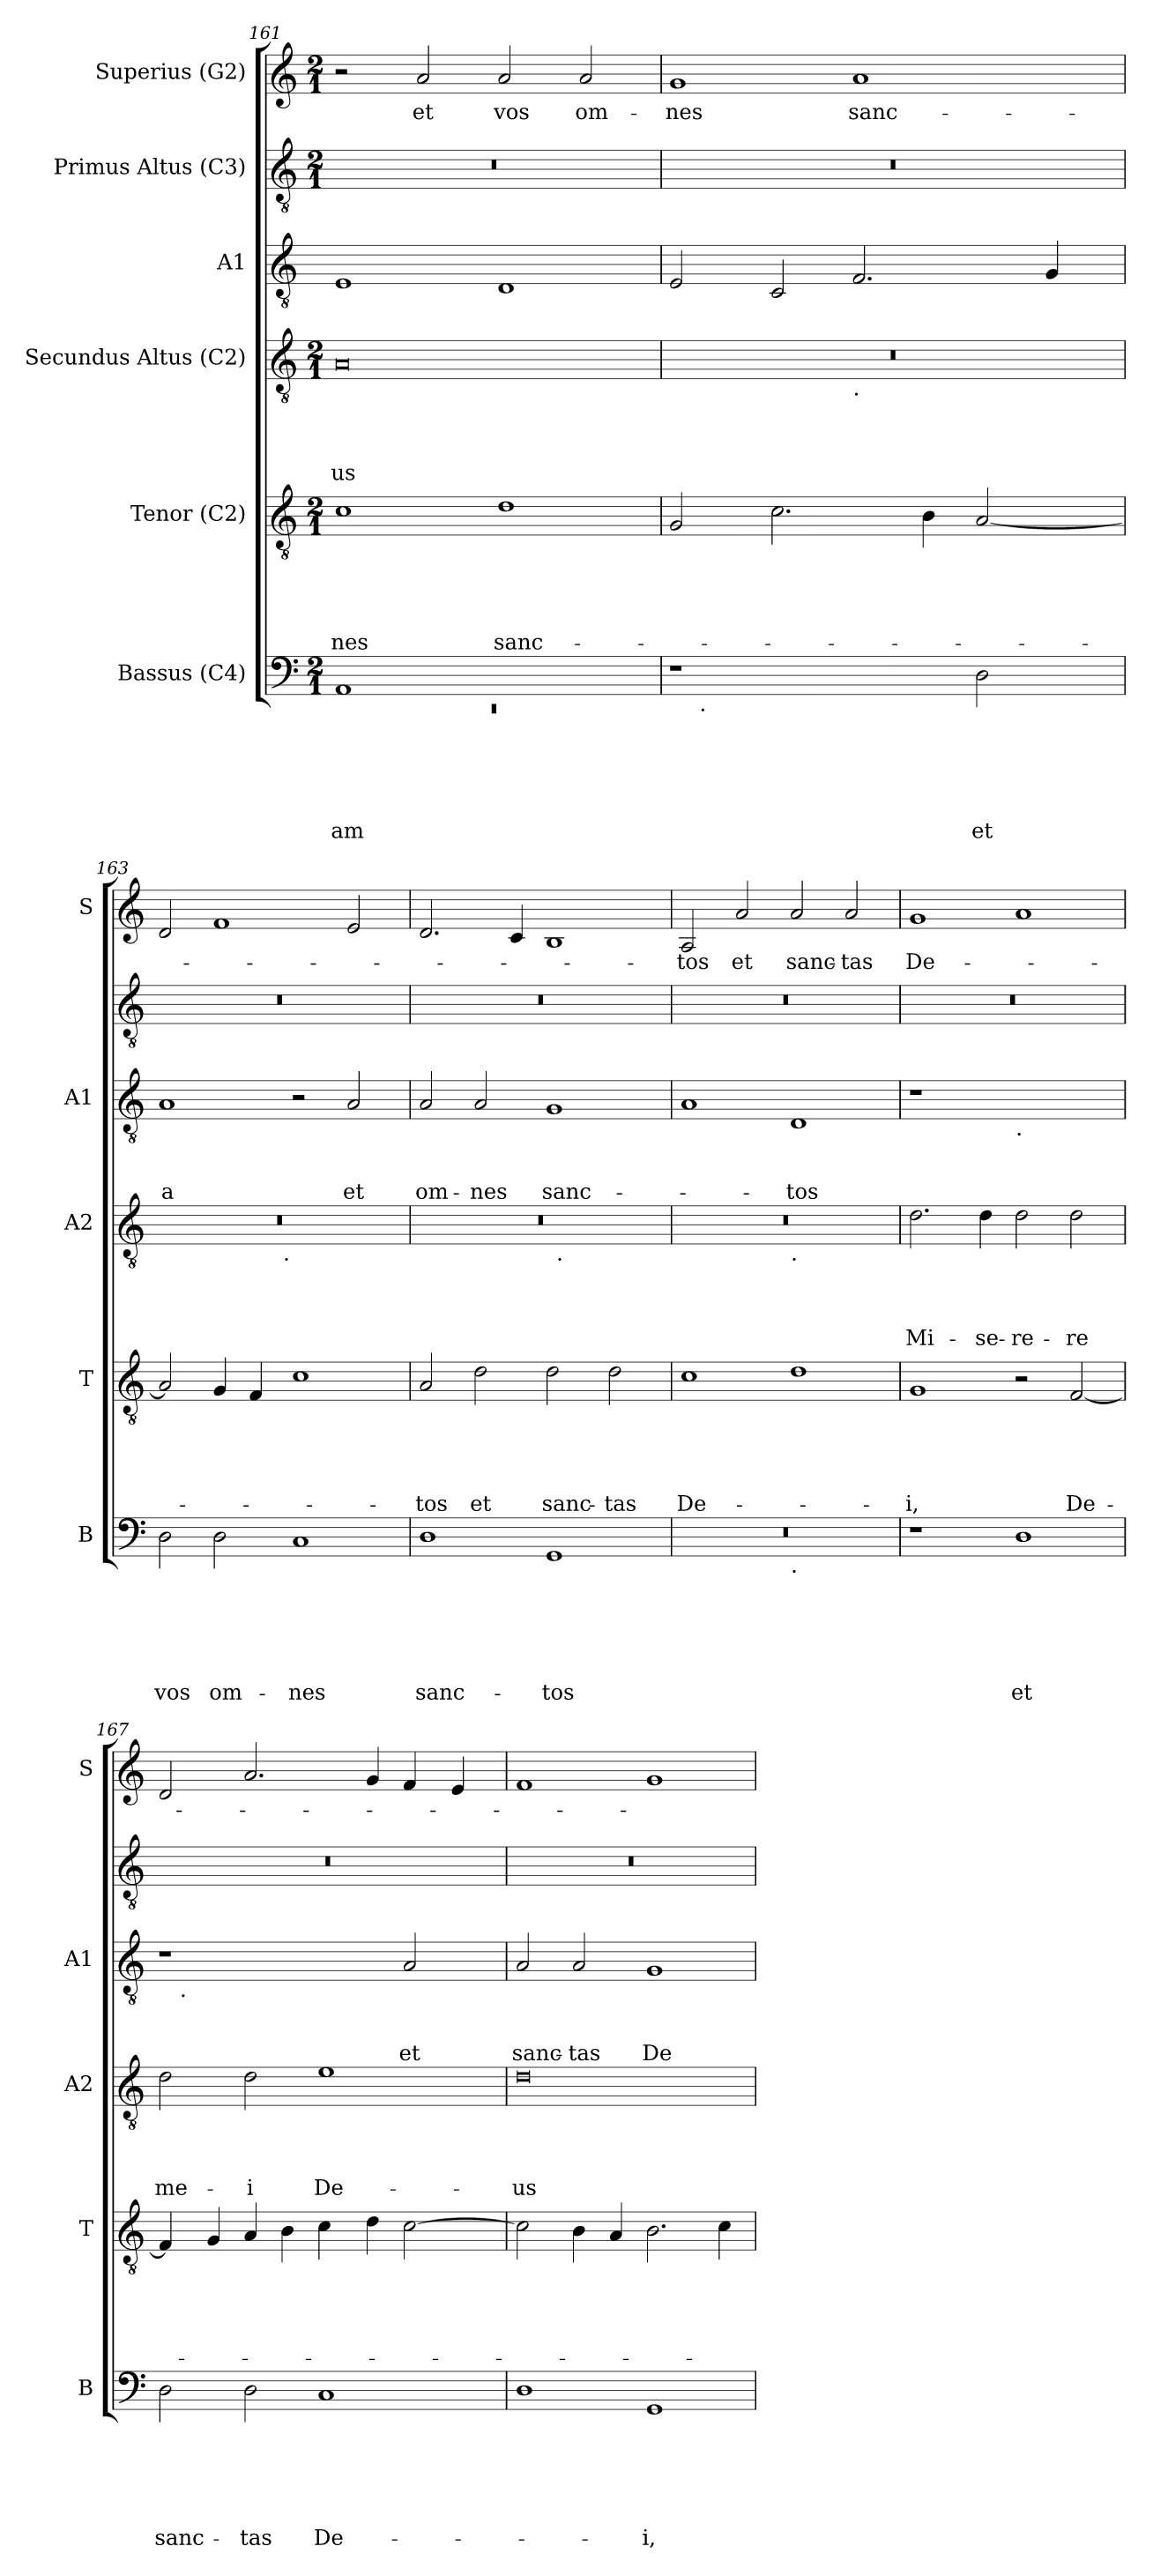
**kern	**text	**text	**text	**text	**text	**text	**kern	**text	**text	**text	**text	**text	**kern	**text	**text	**text	**text	**kern	**text	**text	**text	**kern	**kern	**text
*part6	*part6	*part6	*part6	*part6	*part6	*part6	*part5	*part5	*part5	*part5	*part5	*part5	*part4	*part4	*part4	*part4	*part4	*part3	*part3	*part3	*part3	*part2	*part1	*part1
*staff6	*staff6	*staff6	*staff6	*staff6	*staff6	*staff6	*staff5	*staff5	*staff5	*staff5	*staff5	*staff5	*staff4	*staff4	*staff4	*staff4	*staff4	*staff3	*staff3	*staff3	*staff3	*staff2	*staff1	*staff1
*I"Bassus (C4)	*	*	*	*	*	*	*I"Tenor (C2)	*	*	*	*	*	*I"Secundus Altus (C2)	*	*	*	*	*I"A1	*	*	*	*I"Primus Altus (C3)	*I"Superius (G2)	*
*I'B	*	*	*	*	*	*	*I'T	*	*	*	*	*	*I'A2	*	*	*	*	*I'A1	*	*	*	*	*I'S	*
*clefF4	*	*	*	*	*	*	*clefGv2	*	*	*	*	*	*clefGv2	*	*	*	*	*clefGv2	*	*	*	*clefGv2	*clefG2	*
*k[]	*	*	*	*	*	*	*k[]	*	*	*	*	*	*k[]	*	*	*	*	*k[]	*	*	*	*k[]	*k[]	*
*C:	*	*	*	*	*	*	*C:	*	*	*	*	*	*C:	*	*	*	*	*C:	*	*	*	*C:	*C:	*
*M2/1	*	*	*	*	*	*	*M2/1	*	*	*	*	*	*M2/1	*	*	*	*	*	*	*	*	*M2/1	*M2/1	*
=161	=161	=161	=161	=161	=161	=161	=161	=161	=161	=161	=161	=161	=161	=161	=161	=161	=161	=161	=161	=161	=161	=161	=161	=161
*^	*	*	*	*	*	*	*	*	*	*	*	*	*	*	*	*	*	*	*	*	*	*	*	*
!	!LO:N:vis=1	!	!	!	!	!	!LO:LY:b	!	!	!	!	!	!LO:LY:b	!	!	!	!	!LO:LY:b:rj	!	!	!	!	!	!	!
1AA	0rEE	.	.	.	.	.	-am	1c	.	.	.	.	-nes	0A	.	.	.	-us	1E	.	.	.	0r	2r	.
!	!	!	!	!	!	!	!	!	!	!	!	!	!	!	!	!	!	!	!	!	!	!	!	!	!LO:LY:b
.	.	.	.	.	.	.	.	.	.	.	.	.	.	.	.	.	.	.	.	.	.	.	.	2a/	et
!	!	!	!	!	!	!	!	!	!	!	!	!	!LO:LY:b	!	!	!	!	!	!	!	!	!	!	!	!LO:LY:b
1ryy	.	.	.	.	.	.	.	1d	.	.	.	.	sanc-	.	.	.	.	.	1D	.	.	.	.	2a/	vos
!	!	!	!	!	!	!	!	!	!	!	!	!	!	!	!	!	!	!	!	!	!	!	!	!	!LO:LY:b
.	.	.	.	.	.	.	.	.	.	.	.	.	.	.	.	.	.	.	.	.	.	.	.	2a/	om-
=162	=162	=162	=162	=162	=162	=162	=162	=162	=162	=162	=162	=162	=162	=162	=162	=162	=162	=162	=162	=162	=162	=162	=162	=162	=162
!	!	!	!	!	!	!	!	!	!	!	!	!	!	!	!	!	!	!	!	!	!	!	!	!	!LO:LY:b
*	*	*	*	*	*	*	*	*	*	*	*	*	*	*^	*	*	*	*	*	*	*	*	*	*	*
1r	16.ryy	.	.	.	.	.	.	2G/	.	.	.	.	.	0r	1ryy	.	.	.	.	2E/	.	.	.	0r	1g	-nes
!	!LO:TX:b:t=.	!	!	!	!	!	!	!	!	!	!	!	!	!	!	!	!	!	!	!	!	!	!	!	!	!
.	1ryy	.	.	.	.	.	.	.	.	.	.	.	.	.	.	.	.	.	.	.	.	.	.	.	.	.
.	.	.	.	.	.	.	.	2.c\	.	.	.	.	.	.	.	.	.	.	.	2C/	.	.	.	.	.	.
!	!	!	!	!	!	!	!	!	!	!	!	!	!	!	!LO:TX:b:t=.	!	!	!	!	!	!	!	!	!	!	!
!	!	!	!	!	!	!	!	!	!	!	!	!	!	!	!	!	!	!	!	!	!	!	!	!	!	!LO:LY:b
2ryy	.	.	.	.	.	.	.	.	.	.	.	.	.	.	1ryy	.	.	.	.	2.F/	.	.	.	.	1a	sanc-
.	2ryy	.	.	.	.	.	.	.	.	.	.	.	.	.	.	.	.	.	.	.	.	.	.	.	.	.
.	.	.	.	.	.	.	.	4B\	.	.	.	.	.	.	.	.	.	.	.	.	.	.	.	.	.	.
!	!	!	!	!	!	!	!LO:LY:b	!	!	!	!	!	!	!	!	!	!	!	!	!	!	!	!	!	!	!
2D\	.	.	.	.	.	.	et	[<2A/	.	.	.	.	.	.	.	.	.	.	.	.	.	.	.	.	.	.
.	4ryy	.	.	.	.	.	.	.	.	.	.	.	.	.	.	.	.	.	.	.	.	.	.	.	.	.
.	.	.	.	.	.	.	.	.	.	.	.	.	.	.	.	.	.	.	.	4G/	.	.	.	.	.	.
.	8ryy	.	.	.	.	.	.	.	.	.	.	.	.	.	.	.	.	.	.	.	.	.	.	.	.	.
.	32ryy	.	.	.	.	.	.	.	.	.	.	.	.	.	.	.	.	.	.	.	.	.	.	.	.	.
=163	=163	=163	=163	=163	=163	=163	=163	=163	=163	=163	=163	=163	=163	=163	=163	=163	=163	=163	=163	=163	=163	=163	=163	=163	=163	=163
!	!	!	!	!	!	!	!LO:LY:b	!	!	!	!	!	!	!	!	!	!	!	!	!	!	!	!LO:LY:b:rj	!	!	!
*v	*v	*	*	*	*	*	*	*	*	*	*	*	*	*	*	*	*	*	*	*	*	*	*	*	*	*
2D\	.	.	.	.	.	vos	2A/]	.	.	.	.	.	0r	2ryy	.	.	.	.	1A	.	.	-a	0r	2d/	.
!	!	!	!	!	!	!LO:LY:b	!	!	!	!	!	!	!	!	!	!	!	!	!	!	!	!	!	!	!
2D\	.	.	.	.	.	om-	4G/	.	.	.	.	.	.	4...ryy	.	.	.	.	.	.	.	.	.	1f	.
.	.	.	.	.	.	.	4F/	.	.	.	.	.	.	.	.	.	.	.	.	.	.	.	.	.	.
!	!	!	!	!	!	!	!	!	!	!	!	!	!	!LO:TX:b:t=.	!	!	!	!	!	!	!	!	!	!	!
.	.	.	.	.	.	.	.	.	.	.	.	.	.	1ryy	.	.	.	.	.	.	.	.	.	.	.
!	!	!	!	!	!	!LO:LY:b	!	!	!	!	!	!	!	!	!	!	!	!	!	!	!	!	!	!	!
1C	.	.	.	.	.	-nes	1c	.	.	.	.	.	.	.	.	.	.	.	2r	.	.	.	.	.	.
!	!	!	!	!	!	!	!	!	!	!	!	!	!	!	!	!	!	!	!	!	!	!LO:LY:b	!	!	!
.	.	.	.	.	.	.	.	.	.	.	.	.	.	.	.	.	.	.	2A/	.	.	et	.	2e/	.
.	.	.	.	.	.	.	.	.	.	.	.	.	.	32ryy	.	.	.	.	.	.	.	.	.	.	.
!!LO:PB:g=z
=164	=164	=164	=164	=164	=164	=164	=164	=164	=164	=164	=164	=164	=164	=164	=164	=164	=164	=164	=164	=164	=164	=164	=164	=164	=164
!	!	!	!	!	!	!LO:LY:b	!	!	!	!	!	!LO:LY:b	!	!	!	!	!	!	!	!	!	!LO:LY:b	!	!	!
1D	.	.	.	.	.	sanc-	2A/	.	.	.	.	-tos	0r	1ryy	.	.	.	.	2A/	.	.	om-	0r	2.d/	.
!	!	!	!	!	!	!	!	!	!	!	!	!LO:LY:b	!	!	!	!	!	!	!	!	!	!LO:LY:b	!	!	!
.	.	.	.	.	.	.	2d\	.	.	.	.	et	.	.	.	.	.	.	2A/	.	.	-nes	.	.	.
.	.	.	.	.	.	.	.	.	.	.	.	.	.	.	.	.	.	.	.	.	.	.	.	4c/	.
!	!	!	!	!	!	!LO:LY:b	!	!	!	!	!	!LO:LY:b	!	!	!	!	!	!	!	!	!	!LO:LY:b	!	!	!
1GG	.	.	.	.	.	-tos	2d\	.	.	.	.	sanc-	.	32ryy	.	.	.	.	1G	.	.	sanc-	.	1B	.
!	!	!	!	!	!	!	!	!	!	!	!	!	!	!LO:TX:b:t=.	!	!	!	!	!	!	!	!	!	!	!
.	.	.	.	.	.	.	.	.	.	.	.	.	.	2ryy	.	.	.	.	.	.	.	.	.	.	.
!	!	!	!	!	!	!	!	!	!	!	!	!LO:LY:b	!	!	!	!	!	!	!	!	!	!	!	!	!
.	.	.	.	.	.	.	2d\	.	.	.	.	-tas	.	.	.	.	.	.	.	.	.	.	.	.	.
.	.	.	.	.	.	.	.	.	.	.	.	.	.	4...ryy	.	.	.	.	.	.	.	.	.	.	.
=165	=165	=165	=165	=165	=165	=165	=165	=165	=165	=165	=165	=165	=165	=165	=165	=165	=165	=165	=165	=165	=165	=165	=165	=165	=165
!	!	!	!	!	!	!	!	!	!	!	!	!LO:LY:b	!	!	!	!	!	!	!	!	!	!	!	!	!LO:LY:b
*^	*	*	*	*	*	*	*	*	*	*	*	*	*	*	*	*	*	*	*	*	*	*	*	*	*
0r	1ryy	.	.	.	.	.	.	1c	.	.	.	.	De-	0r	1ryy	.	.	.	.	1A	.	.	.	0r	2A/	-tos
!	!	!	!	!	!	!	!	!	!	!	!	!	!	!	!	!	!	!	!	!	!	!	!	!	!	!LO:LY:b
.	.	.	.	.	.	.	.	.	.	.	.	.	.	.	.	.	.	.	.	.	.	.	.	.	2a/	et
!	!	!	!	!	!	!	!	!	!	!	!	!	!	!	!LO:TX:b:t=.	!	!	!	!	!	!	!	!	!	!	!
!	!LO:TX:b:t=.	!	!	!	!	!	!	!	!	!	!	!	!	!	!	!	!	!	!	!	!	!	!	!	!	!
!	!	!	!	!	!	!	!	!	!	!	!	!	!	!	!	!	!	!	!	!	!	!	!LO:LY:b	!	!	!LO:LY:b
.	1ryy	.	.	.	.	.	.	1d	.	.	.	.	.	.	1ryy	.	.	.	.	1D	.	.	-tos	.	2a/	sanc-
!	!	!	!	!	!	!	!	!	!	!	!	!	!	!	!	!	!	!	!	!	!	!	!	!	!	!LO:LY:b
.	.	.	.	.	.	.	.	.	.	.	.	.	.	.	.	.	.	.	.	.	.	.	.	.	2a/	-tas
=166	=166	=166	=166	=166	=166	=166	=166	=166	=166	=166	=166	=166	=166	=166	=166	=166	=166	=166	=166	=166	=166	=166	=166	=166	=166	=166
!	!	!	!	!	!	!	!	!	!	!	!	!	!LO:LY:b	!	!	!	!	!	!LO:LY:b	!	!	!	!	!	!	!LO:LY:b
*v	*v	*	*	*	*	*	*	*	*	*	*	*	*	*v	*v	*	*	*	*	*	*	*	*	*	*	*
1r	.	.	.	.	.	.	1G	.	.	.	.	-i,	2.d\	.	.	.	Mi-	1r	.	.	.	0r	1g	De-
!	!	!	!	!	!	!	!	!	!	!	!	!	!	!	!	!	!LO:LY:b	!	!	!	!	!	!	!
.	.	.	.	.	.	.	.	.	.	.	.	.	4d\	.	.	.	-se-	.	.	.	.	.	.	.
!	!	!	!	!	!	!	!	!	!	!	!	!	!	!	!	!	!	!LO:TX:b:t=.	!	!	!	!	!	!
!	!	!	!	!	!	!LO:LY:b	!	!	!	!	!	!	!	!	!	!	!LO:LY:b	!	!	!	!	!	!	!
1D	.	.	.	.	.	et	2r	.	.	.	.	.	2d\	.	.	.	-re-	1ryy	.	.	.	.	1a	.
!	!	!	!	!	!	!	!	!	!	!	!	!LO:LY:b	!	!	!	!	!LO:LY:b	!	!	!	!	!	!	!
.	.	.	.	.	.	.	[<2F/	.	.	.	.	De-	2d\	.	.	.	-re	.	.	.	.	.	.	.
=167	=167	=167	=167	=167	=167	=167	=167	=167	=167	=167	=167	=167	=167	=167	=167	=167	=167	=167	=167	=167	=167	=167	=167	=167
!	!	!	!	!	!	!LO:LY:b	!	!	!	!	!	!	!	!	!	!	!LO:LY:b	!	!	!	!	!	!	!
*	*	*	*	*	*	*	*	*	*	*	*	*	*	*	*	*	*	*^	*	*	*	*	*	*
2D\	.	.	.	.	.	sanc-	4F/]	.	.	.	.	.	2d\	.	.	.	me-	1r	16.ryy	.	.	.	0r	2d/	.
!	!	!	!	!	!	!	!	!	!	!	!	!	!	!	!	!	!	!	!LO:TX:b:t=.	!	!	!	!	!	!
.	.	.	.	.	.	.	.	.	.	.	.	.	.	.	.	.	.	.	1ryy	.	.	.	.	.	.
.	.	.	.	.	.	.	4G/	.	.	.	.	.	.	.	.	.	.	.	.	.	.	.	.	.	.
!	!	!	!	!	!	!LO:LY:b	!	!	!	!	!	!	!	!	!	!	!LO:LY:b	!	!	!	!	!	!	!	!
2D\	.	.	.	.	.	-tas	4A/	.	.	.	.	.	2d\	.	.	.	-i	.	.	.	.	.	.	2.a/	.
.	.	.	.	.	.	.	4B\	.	.	.	.	.	.	.	.	.	.	.	.	.	.	.	.	.	.
!	!	!	!	!	!	!LO:LY:b	!	!	!	!	!	!	!	!	!	!	!LO:LY:b	!	!	!	!	!	!	!	!
1C	.	.	.	.	.	De-	4c\	.	.	.	.	.	1e	.	.	.	De-	2ryy	.	.	.	.	.	.	.
.	.	.	.	.	.	.	.	.	.	.	.	.	.	.	.	.	.	.	2ryy	.	.	.	.	.	.
.	.	.	.	.	.	.	4d\	.	.	.	.	.	.	.	.	.	.	.	.	.	.	.	.	4g/	.
!	!	!	!	!	!	!	!	!	!	!	!	!	!	!	!	!	!	!	!	!	!	!LO:LY:b	!	!	!
.	.	.	.	.	.	.	[>2c\	.	.	.	.	.	.	.	.	.	.	2A/	.	.	.	et	.	4f/	.
.	.	.	.	.	.	.	.	.	.	.	.	.	.	.	.	.	.	.	4ryy	.	.	.	.	.	.
.	.	.	.	.	.	.	.	.	.	.	.	.	.	.	.	.	.	.	.	.	.	.	.	4e/	.
.	.	.	.	.	.	.	.	.	.	.	.	.	.	.	.	.	.	.	8ryy	.	.	.	.	.	.
.	.	.	.	.	.	.	.	.	.	.	.	.	.	.	.	.	.	.	32ryy	.	.	.	.	.	.
=168	=168	=168	=168	=168	=168	=168	=168	=168	=168	=168	=168	=168	=168	=168	=168	=168	=168	=168	=168	=168	=168	=168	=168	=168	=168
!	!	!	!	!	!	!	!	!	!	!	!	!	!	!	!	!	!LO:LY:b:rj	!	!	!	!	!LO:LY:b	!	!	!
*	*	*	*	*	*	*	*	*	*	*	*	*	*	*	*	*	*	*v	*v	*	*	*	*	*	*
1D	.	.	.	.	.	.	2c\]	.	.	.	.	.	0d	.	.	.	-us	2A/	.	.	sanc-	0r	1f	.
!	!	!	!	!	!	!	!	!	!	!	!	!	!	!	!	!	!	!	!	!	!LO:LY:b	!	!	!
.	.	.	.	.	.	.	4B\	.	.	.	.	.	.	.	.	.	.	2A/	.	.	-tas	.	.	.
.	.	.	.	.	.	.	4A/	.	.	.	.	.	.	.	.	.	.	.	.	.	.	.	.	.
!	!	!	!	!	!	!LO:LY:b	!	!	!	!	!	!	!	!	!	!	!	!	!	!	!LO:LY:b	!	!	!
1GG	.	.	.	.	.	-i,	2.B\	.	.	.	.	.	.	.	.	.	.	1G	.	.	De-	.	1g	.
.	.	.	.	.	.	.	4c\	.	.	.	.	.	.	.	.	.	.	.	.	.	.	.	.	.
=	=	=	=	=	=	=	=	=	=	=	=	=	=	=	=	=	=	=	=	=	=	=	=	=
*-	*-	*-	*-	*-	*-	*-	*-	*-	*-	*-	*-	*-	*-	*-	*-	*-	*-	*-	*-	*-	*-	*-	*-	*-
